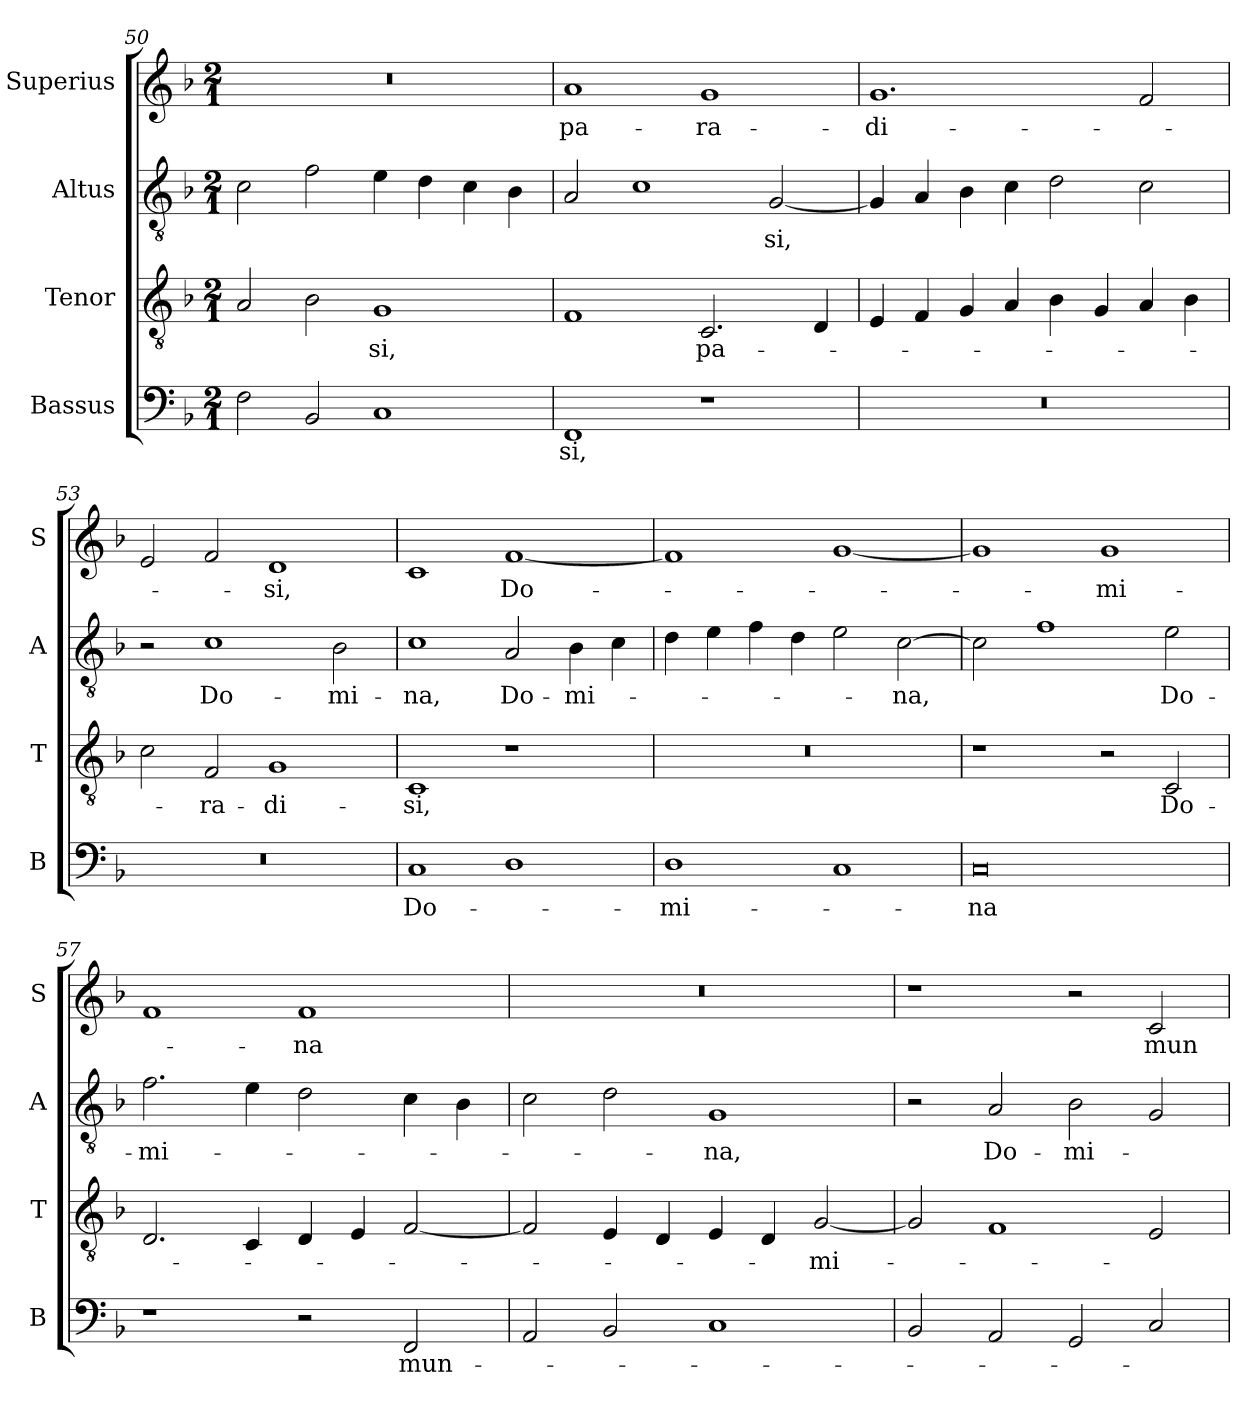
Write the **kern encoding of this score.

**kern	**text	**kern	**text	**kern	**text	**kern	**text
*part4	*part4	*part3	*part3	*part2	*part2	*part1	*part1
*staff4	*staff4	*staff3	*staff3	*staff2	*staff2	*staff1	*staff1
*I"Bassus	*	*I"Tenor	*	*I"Altus	*	*I"Superius	*
*I'B	*	*I'T	*	*I'A	*	*I'S	*
*clefF4	*	*clefGv2	*	*clefGv2	*	*clefG2	*
*k[b-]	*	*k[b-]	*	*k[b-]	*	*k[b-]	*
*F:	*	*F:	*	*F:	*	*F:	*
*M2/1	*	*M2/1	*	*M2/1	*	*M2/1	*
=50	=50	=50	=50	=50	=50	=50	=50
2F	.	2A	.	2c	.	0r	.
2BB-	.	2B-	.	2f	.	.	.
1C	.	1G	-si,	4e	.	.	.
.	.	.	.	4d	.	.	.
.	.	.	.	4c	.	.	.
.	.	.	.	4B-	.	.	.
=51	=51	=51	=51	=51	=51	=51	=51
1FF	-si,	1F	.	2A	.	1a	pa-
.	.	.	.	1c	.	.	.
1r	.	2.C	pa-	.	.	1g	-ra-
.	.	.	.	[2G	-si,	.	.
.	.	4D	.	.	.	.	.
=52	=52	=52	=52	=52	=52	=52	=52
0r	.	4E	.	4G]	.	1.g	-di-
.	.	4F	.	4A	.	.	.
.	.	4G	.	4B-	.	.	.
.	.	4A	.	4c	.	.	.
.	.	4B-	.	2d	.	.	.
.	.	4G	.	.	.	.	.
.	.	4A	.	2c	.	2f	.
.	.	4B-	.	.	.	.	.
=53	=53	=53	=53	=53	=53	=53	=53
0r	.	2c	.	2r	.	2e	.
.	.	2F	-ra-	1c	Do-	2f	.
.	.	1G	-di-	.	.	1d	-si,
.	.	.	.	2B-	-mi-	.	.
=54	=54	=54	=54	=54	=54	=54	=54
1C	Do-	1C	-si,	1c	-na,	1c	.
1D	.	1r	.	2A	Do-	[1f	Do-
.	.	.	.	4B-	-mi-	.	.
.	.	.	.	4c	.	.	.
=55	=55	=55	=55	=55	=55	=55	=55
1D	-mi-	0r	.	4d	.	1f]	.
.	.	.	.	4e	.	.	.
.	.	.	.	4f	.	.	.
.	.	.	.	4d	.	.	.
1C	.	.	.	2e	.	[1g	.
.	.	.	.	[2c	-na,	.	.
=56	=56	=56	=56	=56	=56	=56	=56
0C	-na	1r	.	2c]	.	1g]	.
.	.	.	.	1f	.	.	.
.	.	2r	.	.	.	1g	-mi-
.	.	2C	Do-	2e	Do-	.	.
=57	=57	=57	=57	=57	=57	=57	=57
1r	.	2.D	.	2.f	-mi-	1f	.
.	.	4C	.	4e	.	.	.
2r	.	4D	.	2d	.	1f	-na
.	.	4E	.	.	.	.	.
2FF	mun-	[2F	.	4c	.	.	.
.	.	.	.	4B-	.	.	.
=58	=58	=58	=58	=58	=58	=58	=58
2AA	.	2F]	.	2c	.	0r	.
2BB-	.	4E	.	2d	.	.	.
.	.	4D	.	.	.	.	.
1C	.	4E	.	1G	-na,	.	.
.	.	4D	.	.	.	.	.
.	.	[2G	-mi-	.	.	.	.
=59	=59	=59	=59	=59	=59	=59	=59
2BB-	.	2G]	.	2r	.	1r	.
2AA	.	1F	.	2A	Do-	.	.
2GG	.	.	.	2B-	-mi-	2r	.
2C	.	2E	.	2G	.	2c	mun-
=	=	=	=	=	=	=	=
*-	*-	*-	*-	*-	*-	*-	*-
